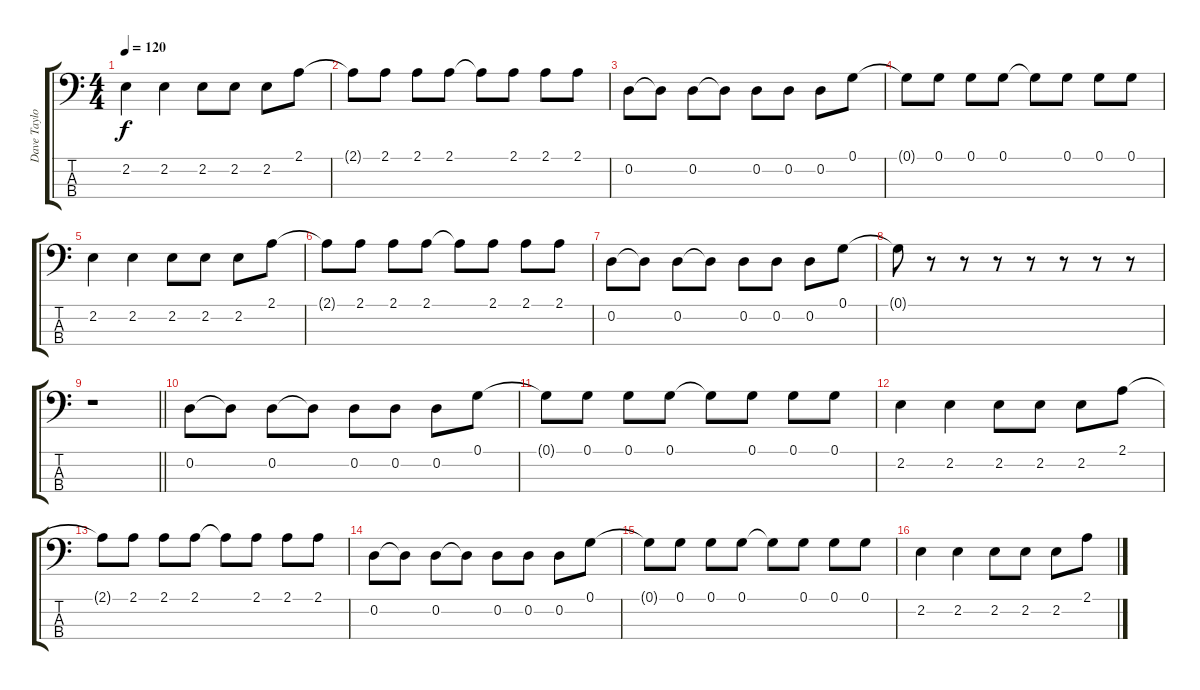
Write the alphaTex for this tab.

\track ("Dave Taylor" "Dave Taylo") {instrument slapbass1}
\staff {score tabs}
\tuning (G2 D2 A1 E1) {hide}
\ts (4 4)
\tempo 120
\clef f4
\ks c
2.2.4{dy f} 2.2.4 2.2.8 2.2.8 2.2.8 2.1.8 |
2.1{t}.8 2.1.8 2.1.8 2.1.8 2.1{t}.8 2.1.8 2.1.8 2.1.8 |
0.2.8 0.2{t}.8 0.2.8 0.2{t}.8 0.2.8 0.2.8 0.2.8 0.1.8 |
0.1{t}.8 0.1.8 0.1.8 0.1.8 0.1{t}.8 0.1.8 0.1.8 0.1.8 |
2.2.4 2.2.4 2.2.8 2.2.8 2.2.8 2.1.8 |
2.1{t}.8 2.1.8 2.1.8 2.1.8 2.1{t}.8 2.1.8 2.1.8 2.1.8 |
0.2.8 0.2{t}.8 0.2.8 0.2{t}.8 0.2.8 0.2.8 0.2.8 0.1.8 |
0.1{t}.8 r.8 r.8 r.8 r.8 r.8 r.8 r.8 |
\barLineRight lightlight
r.1 |
0.2.8 0.2{t}.8 0.2.8 0.2{t}.8 0.2.8 0.2.8 0.2.8 0.1.8 |
0.1{t}.8 0.1.8 0.1.8 0.1.8 0.1{t}.8 0.1.8 0.1.8 0.1.8 |
2.2.4 2.2.4 2.2.8 2.2.8 2.2.8 2.1.8 |
2.1{t}.8 2.1.8 2.1.8 2.1.8 2.1{t}.8 2.1.8 2.1.8 2.1.8 |
0.2.8 0.2{t}.8 0.2.8 0.2{t}.8 0.2.8 0.2.8 0.2.8 0.1.8 |
0.1{t}.8 0.1.8 0.1.8 0.1.8 0.1{t}.8 0.1.8 0.1.8 0.1.8 |
2.2.4 2.2.4 2.2.8 2.2.8 2.2.8 2.1.8
